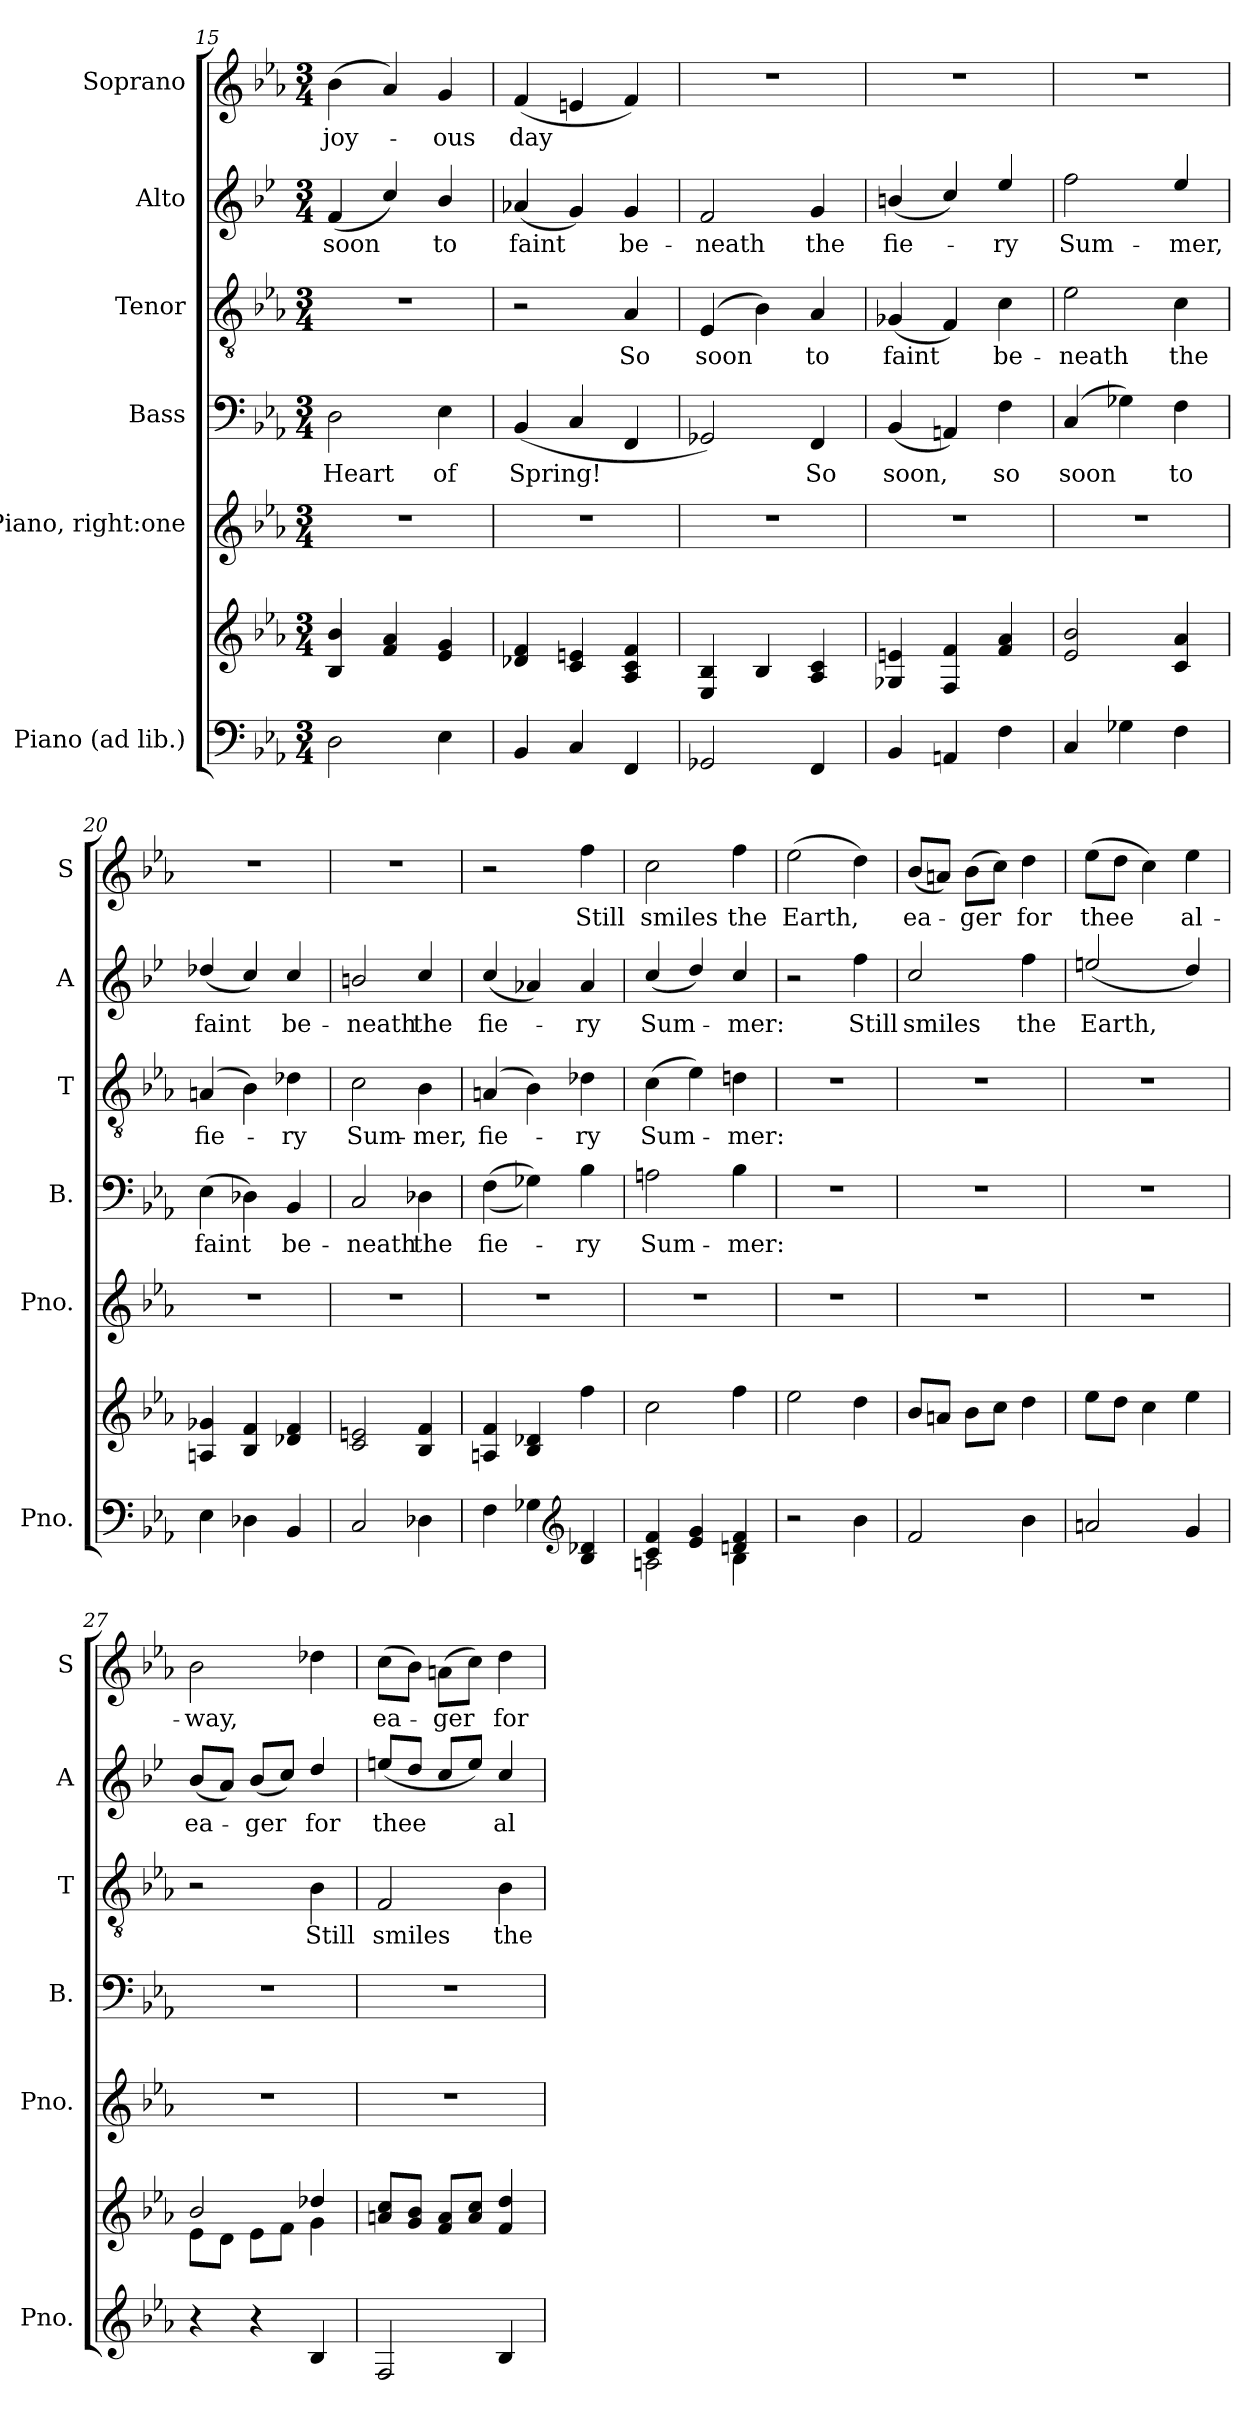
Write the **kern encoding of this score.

**kern	**kern	**kern	**kern	**text	**kern	**text	**kern	**text	**kern	**text
*part6	*part6	*part5	*part4	*part4	*part3	*part3	*part2	*part2	*part1	*part1
*staff7	*staff6	*staff5	*staff4	*staff4	*staff3	*staff3	*staff2	*staff2	*staff1	*staff1
*I"Piano (ad lib.)	*	*I"Piano, right:one	*I"Bass	*	*I"Tenor	*	*I"Alto	*	*I"Soprano	*
*I'Pno.	*	*I'Pno.	*I'B.	*	*I'T	*	*I'A	*	*I'S	*
*clefF4	*clefG2	*clefG2	*clefF4	*	*clefGv2	*	*clefG2	*	*clefG2	*
*	*	*	*	*	*	*	*ITrd4c7	*	*	*
*k[b-e-a-]	*k[b-e-a-]	*k[b-e-a-]	*k[b-e-a-]	*	*k[b-e-a-]	*	*k[b-e-a-]	*	*k[b-e-a-]	*
*M3/4	*M3/4	*M3/4	*M3/4	*	*M3/4	*	*M3/4	*	*M3/4	*
=15	=15	=15	=15	=15	=15	=15	=15	=15	=15	=15
!	!	!	!	!LO:LY:b	!	!	!	!LO:LY:b	!	!LO:LY:b
2D\	4B-/ 4b-/	2.r	2D\	Heart	2.r	.	(<4B-/	soon	(>4b-\	joy-
.	4f/ 4a-/	.	.	.	.	.	4f/)	.	4a-/)	.
!	!	!	!	!LO:LY:b	!	!	!	!LO:LY:b	!	!LO:LY:b
4E-\	4e-/ 4g/	.	4E-\	of	.	.	4e-/	to	4g/	-ous
=16	=16	=16	=16	=16	=16	=16	=16	=16	=16	=16
!	!	!	!	!LO:LY:b	!	!	!	!LO:LY:b	!	!LO:LY:b
4BB-/	4d-X/ 4f/	2.r	(<4BB-/	Spring!	2r	.	(<4d-X/	faint	(<4f/	day
4C/	4c/ 4en/	.	4C/	.	.	.	4c/)	.	4en/	.
!	!	!	!	!	!	!LO:LY:b	!	!LO:LY:b	!	!
4FF/	4A-/ 4c/ 4f/	.	4FF/	.	4A-/	So	4c/	be-	4f/)	.
=17	=17	=17	=17	=17	=17	=17	=17	=17	=17	=17
!	!	!	!	!	!	!LO:LY:b	!	!LO:LY:b	!	!
2GG-X/	4E-/ 4B-/	2.r	2GG-X/)	.	(>4E-/	soon	2B-/	-neath	2.r	.
.	4B-/	.	.	.	4B-\)	.	.	.	.	.
!	!	!	!	!LO:LY:b	!	!LO:LY:b	!	!LO:LY:b	!	!
4FF/	4A-/ 4c/	.	4FF/	So	4A-/	to	4c/	the	.	.
=18	=18	=18	=18	=18	=18	=18	=18	=18	=18	=18
!	!	!	!	!LO:LY:b	!	!LO:LY:b	!	!LO:LY:b	!	!
4BB-/	4G-X/ 4en/	2.r	(<4BB-/	soon,	(<4G-X/	faint	(<4en/	fie-	2.r	.
4AAn/	4F/ 4f/	.	4AAn/)	.	4F/)	.	4f/)	.	.	.
!	!	!	!	!LO:LY:b	!	!LO:LY:b	!	!LO:LY:b	!	!
4F\	4f/ 4a-/	.	4F\	so	4c\	be-	4a-/	-ry	.	.
!!LO:PB:g=z
=19	=19	=19	=19	=19	=19	=19	=19	=19	=19	=19
!	!	!	!	!LO:LY:b	!	!LO:LY:b	!	!LO:LY:b	!	!
4C/	2e-/ 2b-/	2.r	(>4C/	soon	2e-\	-neath	2b-\	Sum-	2.r	.
4G-X\	.	.	4G-X\)	.	.	.	.	.	.	.
!	!	!	!	!LO:LY:b	!	!LO:LY:b	!	!LO:LY:b	!	!
4F\	4c/ 4a-/	.	4F\	to	4c\	the	4a-/	-mer,	.	.
=20	=20	=20	=20	=20	=20	=20	=20	=20	=20	=20
!	!	!	!	!LO:LY:b	!	!LO:LY:b	!	!LO:LY:b	!	!
4E-\	4An/ 4g-X/	2.r	(>4E-\	faint	(>4An/	fie-	(<4g-X/	faint	2.r	.
4D-X\	4B-/ 4f/	.	4D-X\)	.	4B-\)	.	4f/)	.	.	.
!	!	!	!	!LO:LY:b	!	!LO:LY:b	!	!LO:LY:b	!	!
4BB-/	4d-X/ 4f/	.	4BB-/	be-	4d-X\	-ry	4f/	be-	.	.
=21	=21	=21	=21	=21	=21	=21	=21	=21	=21	=21
!	!	!	!	!LO:LY:b	!	!LO:LY:b	!	!LO:LY:b	!	!
2C/	2c/ 2en/	2.r	2C/	-neath	2c\	Sum-	2en/	-neath	2.r	.
!	!	!	!	!LO:LY:b	!	!LO:LY:b	!	!LO:LY:b	!	!
4D-X\	4B-/ 4f/	.	4D-X\	the	4B-\	-mer,	4f/	the	.	.
=22	=22	=22	=22	=22	=22	=22	=22	=22	=22	=22
!	!	!	!	!LO:LY:b	!	!LO:LY:b	!	!LO:LY:b	!	!
4F\	4An/ 4f/	2.r	(>(>4F\	fie-	(>4An/	fie-	(<4f/	fie-	2r	.
4G-X\	4B-/ 4d-X/	.	4G-X\))	.	4B-\)	.	4d-X/)	.	.	.
*clefG2	*	*	*	*	*	*	*	*	*	*
!	!	!	!	!LO:LY:b	!	!LO:LY:b	!	!LO:LY:b	!	!LO:LY:b
4B-/ 4d-X/	4ff\	.	4B-\	-ry	4d-X\	-ry	4d-/	-ry	4ff\	Still
=23	=23	=23	=23	=23	=23	=23	=23	=23	=23	=23
*^	*	*	*	*	*	*	*	*	*	*
!	!	!	!	!	!LO:LY:b	!	!LO:LY:b	!	!LO:LY:b	!	!LO:LY:b
4c/ 4f/	2An\	2cc\	2.r	2An\	Sum-	(>4c\	Sum-	(<4f/	Sum-	2cc\	smiles
4e-/ 4g/	.	.	.	.	.	4e-\)	.	4g/)	.	.	.
!	!	!	!	!	!LO:LY:b	!	!LO:LY:b	!	!LO:LY:b	!	!LO:LY:b
4dn/ 4f/	4B-\	4ff\	.	4B-\	-mer:	4dni\	-mer:	4f/	-mer:	4ff\	the
=24	=24	=24	=24	=24	=24	=24	=24	=24	=24	=24	=24
!	!	!	!	!	!	!	!	!	!	!	!LO:LY:b
*v	*v	*	*	*	*	*	*	*	*	*	*
2r	2ee-\	2.r	2.r	.	2.r	.	2r	.	(>2ee-\	Earth,
!	!	!	!	!	!	!	!	!LO:LY:b	!	!
4b-\	4dd\	.	.	.	.	.	4b-\	Still	4dd\)	.
=25	=25	=25	=25	=25	=25	=25	=25	=25	=25	=25
!	!	!	!	!	!	!	!	!LO:LY:b	!	!LO:LY:b
2f/	8b-/L	2.r	2.r	.	2.r	.	2f/	smiles	(<8b-/L	ea-
.	8an/J	.	.	.	.	.	.	.	8an/J)	.
!	!	!	!	!	!	!	!	!	!	!LO:LY:b
.	8b-\L	.	.	.	.	.	.	.	(>8b-\L	-ger
.	8cc\J	.	.	.	.	.	.	.	8cc\J)	.
!	!	!	!	!	!	!	!	!LO:LY:b	!	!LO:LY:b
4b-\	4dd\	.	.	.	.	.	4b-\	the	4dd\	for
=26	=26	=26	=26	=26	=26	=26	=26	=26	=26	=26
!	!	!	!	!	!	!	!	!LO:LY:b	!	!LO:LY:b
2an/	8ee-\L	2.r	2.r	.	2.r	.	(<2an/	Earth,	(>8ee-\L	thee
.	8dd\J	.	.	.	.	.	.	.	8dd\J	.
.	4cc\	.	.	.	.	.	.	.	4cc\)	.
!	!	!	!	!	!	!	!	!	!	!LO:LY:b
4g/	4ee-\	.	.	.	.	.	4g/)	.	4ee-\	al-
!!LO:LB:g=z
=27	=27	=27	=27	=27	=27	=27	=27	=27	=27	=27
*	*^	*	*	*	*	*	*	*	*	*
!	!	!	!	!	!	!	!	!	!LO:LY:b	!	!LO:LY:b
4r	2b-/	8e-\L	2.r	2.r	.	2r	.	(<8e-/L	ea-	2b-\	-way,
.	.	8d\J	.	.	.	.	.	8d/J)	.	.	.
!	!	!	!	!	!	!	!	!	!LO:LY:b	!	!
4r	.	8e-\L	.	.	.	.	.	(<8e-/L	-ger	.	.
.	.	8f\J	.	.	.	.	.	8f/J)	.	.	.
!	!	!	!	!	!	!	!LO:LY:b	!	!LO:LY:b	!	!
4B-/	4dd-X/	4g\	.	.	.	4B-\	Still	4g/	for	4dd-X\	.
=28	=28	=28	=28	=28	=28	=28	=28	=28	=28	=28	=28
!	!	!	!	!	!	!	!LO:LY:b	!	!LO:LY:b	!	!LO:LY:b
*	*v	*v	*	*	*	*	*	*	*	*	*
2F/	8an/ 8cc/L	2.r	2.r	.	2F/	smiles	(<8an/L	thee	(>8cc\L	ea-
.	8g/ 8b-/J	.	.	.	.	.	8g/J	.	8b-\J)	.
!	!	!	!	!	!	!	!	!	!	!LO:LY:b
.	8f/ 8a/L	.	.	.	.	.	8f/L	.	(>8an\L	-ger
.	8a/ 8cc/J	.	.	.	.	.	8a/J)	.	8cc\J)	.
!	!	!	!	!	!	!LO:LY:b	!	!LO:LY:b	!	!LO:LY:b
4B-/	4f/ 4dd/	.	.	.	4B-\	the	4f/	al-	4dd\	for
=	=	=	=	=	=	=	=	=	=	=
*-	*-	*-	*-	*-	*-	*-	*-	*-	*-	*-
